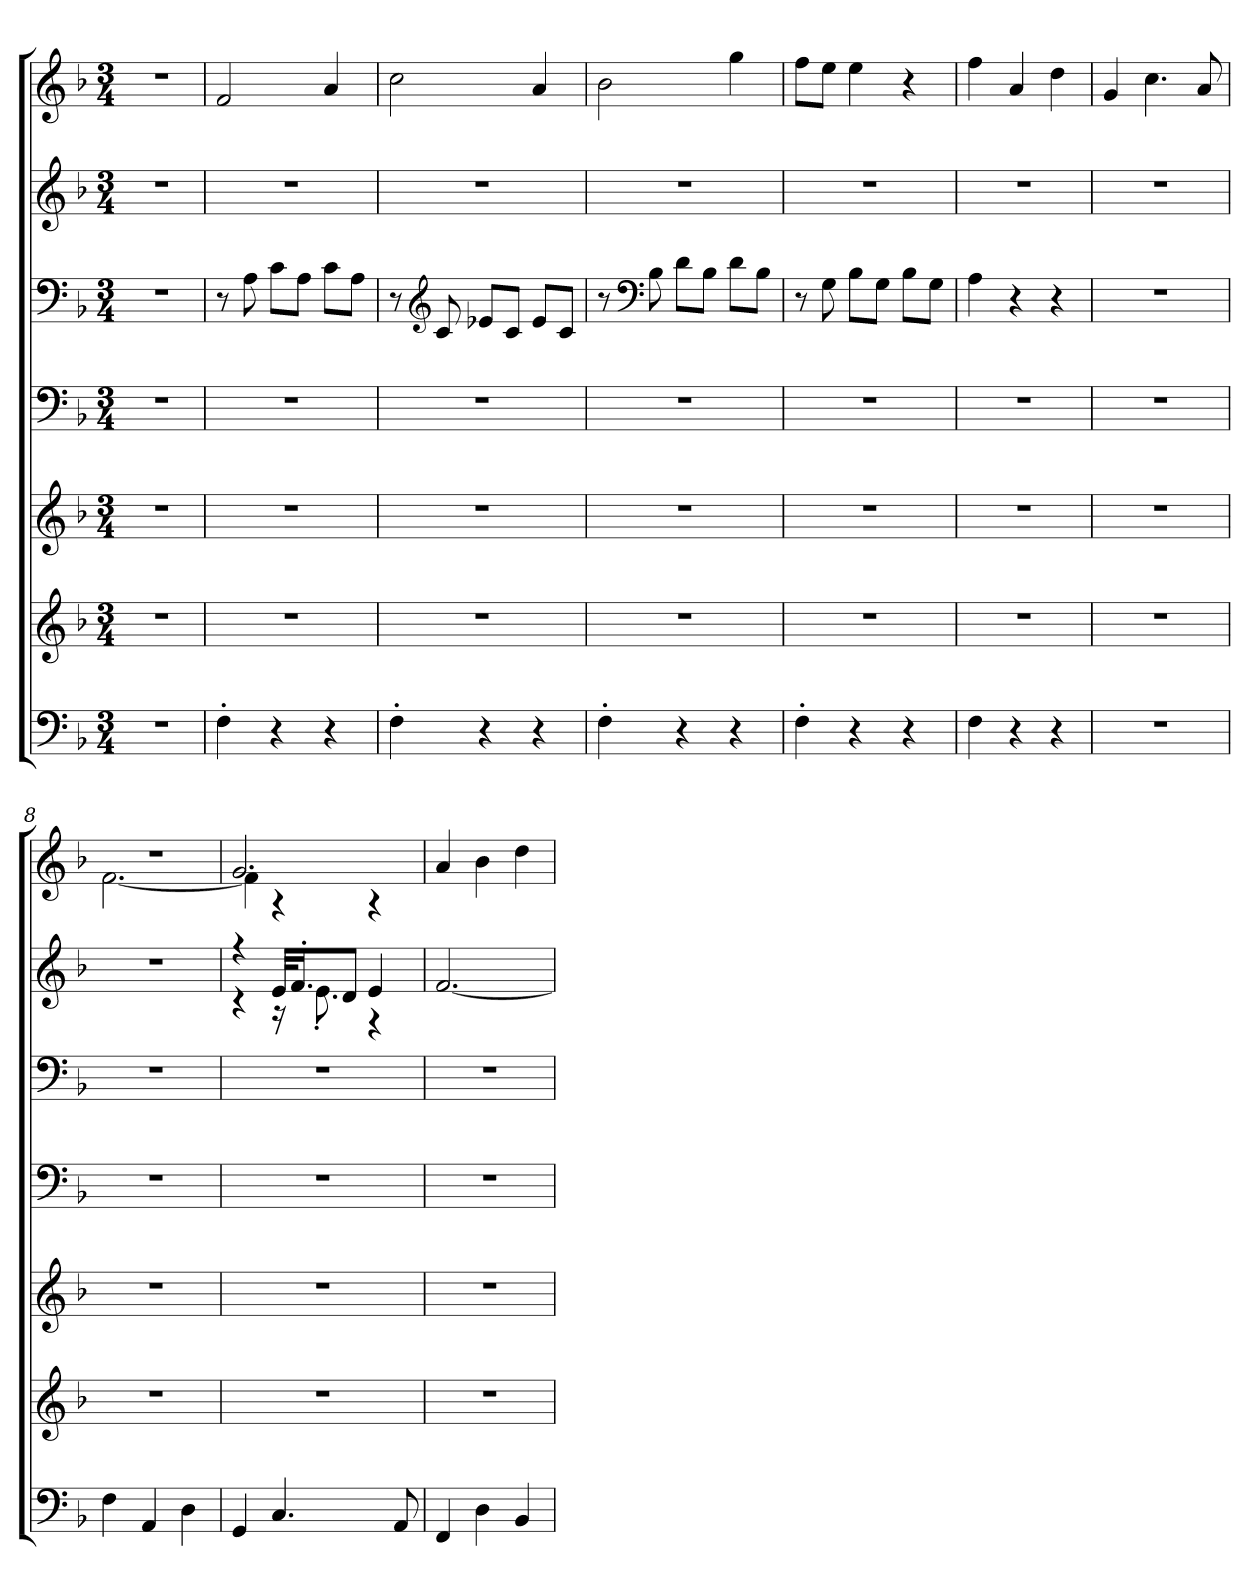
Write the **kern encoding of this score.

**kern	**kern	**kern	**kern	**kern	**kern	**kern
*part5	*part4	*part4	*part3	*part3	*part2	*part1
*staff7	*staff6	*staff5	*staff4	*staff3	*staff2	*staff1
*clefF4	*clefG2	*clefG2	*clefF4	*clefF4	*clefG2	*clefG2
*k[b-]	*k[b-]	*k[b-]	*k[b-]	*k[b-]	*k[b-]	*k[b-]
*M3/4	*M3/4	*M3/4	*M3/4	*M3/4	*M3/4	*M3/4
*MM120	*MM120	*MM120	*MM120	*MM120	*MM120	*MM120
=1	=1	=1	=1	=1	=1	=1
2.r	2.r	2.r	2.r	2.r	2.r	2.r
=2	=2	=2	=2	=2	=2	=2
*	*	*	*	*	*	*MM150
4F'\	2.r	2.r	2.r	8r	2.r	2f/
.	.	.	.	8A\	.	.
4r	.	.	.	8c\L	.	.
.	.	.	.	8A\J	.	.
4r	.	.	.	8c\L	.	4a/
.	.	.	.	8A\J	.	.
=3	=3	=3	=3	=3	=3	=3
4F'\	2.r	2.r	2.r	8r	2.r	2cc\
*	*	*	*	*clefG2	*	*
.	.	.	.	8c/	.	.
4r	.	.	.	8e-X/L	.	.
.	.	.	.	8c/J	.	.
4r	.	.	.	8e-/L	.	4a/
.	.	.	.	8c/J	.	.
=4	=4	=4	=4	=4	=4	=4
4F'\	2.r	2.r	2.r	8r	2.r	2b-\
*	*	*	*	*clefF4	*	*
.	.	.	.	8B-\	.	.
4r	.	.	.	8d\L	.	.
.	.	.	.	8B-\J	.	.
4r	.	.	.	8d\L	.	4gg\
.	.	.	.	8B-\J	.	.
=5	=5	=5	=5	=5	=5	=5
4F'\	2.r	2.r	2.r	8r	2.r	8ff\L
.	.	.	.	8G\	.	8ee\J
4r	.	.	.	8B-\L	.	4ee\
.	.	.	.	8G\J	.	.
4r	.	.	.	8B-\L	.	4r
.	.	.	.	8G\J	.	.
!!LO:PB:g=z
=6	=6	=6	=6	=6	=6	=6
*	*	*	*	*	*	*MM149
4F\	2.r	2.r	2.r	4A\	2.r	4ff\
4r	.	.	.	4r	.	4a/
4r	.	.	.	4r	.	4dd\
=7	=7	=7	=7	=7	=7	=7
*	*	*	*	*	*	*MM149
2.r	2.r	2.r	2.r	2.r	2.r	4g/
*	*	*	*	*	*	*MM147
.	.	.	.	.	.	4.cc\
.	.	.	.	.	.	8a/
=8	=8	=8	=8	=8	=8	=8
*	*	*	*	*	*	*MM149
*	*	*	*	*	*	*^
4F\	2.r	2.r	2.r	2.r	2.r	2.r	[2.f\
4AA/	.	.	.	.	.	.	.
4D\	.	.	.	.	.	.	.
=9	=9	=9	=9	=9	=9	=9	=9
*	*	*	*	*	*^	*	*
4GG/	2.r	2.r	2.r	2.r	4r	4r	2.g/	4f\]
*	*	*	*	*	*	*	*MM147	*
4.C/	.	.	.	.	32e/KLL	16r	.	4r
.	.	.	.	.	16.f'/J	.	.	.
.	.	.	.	.	.	8.e'\	.	.
.	.	.	.	.	8d/J	.	.	.
.	.	.	.	.	4e/	4r	.	4r
8AA/	.	.	.	.	.	.	.	.
*	*	*	*	*	*v	*v	*	*
*	*	*	*	*	*	*v	*v
=10	=10	=10	=10	=10	=10	=10
*	*	*	*	*	*	*MM149
4FF/	2.r	2.r	2.r	2.r	[2.f/	4a/
4D\	.	.	.	.	.	4b-\
4BB-/	.	.	.	.	.	4dd\
=	=	=	=	=	=	=
*-	*-	*-	*-	*-	*-	*-
